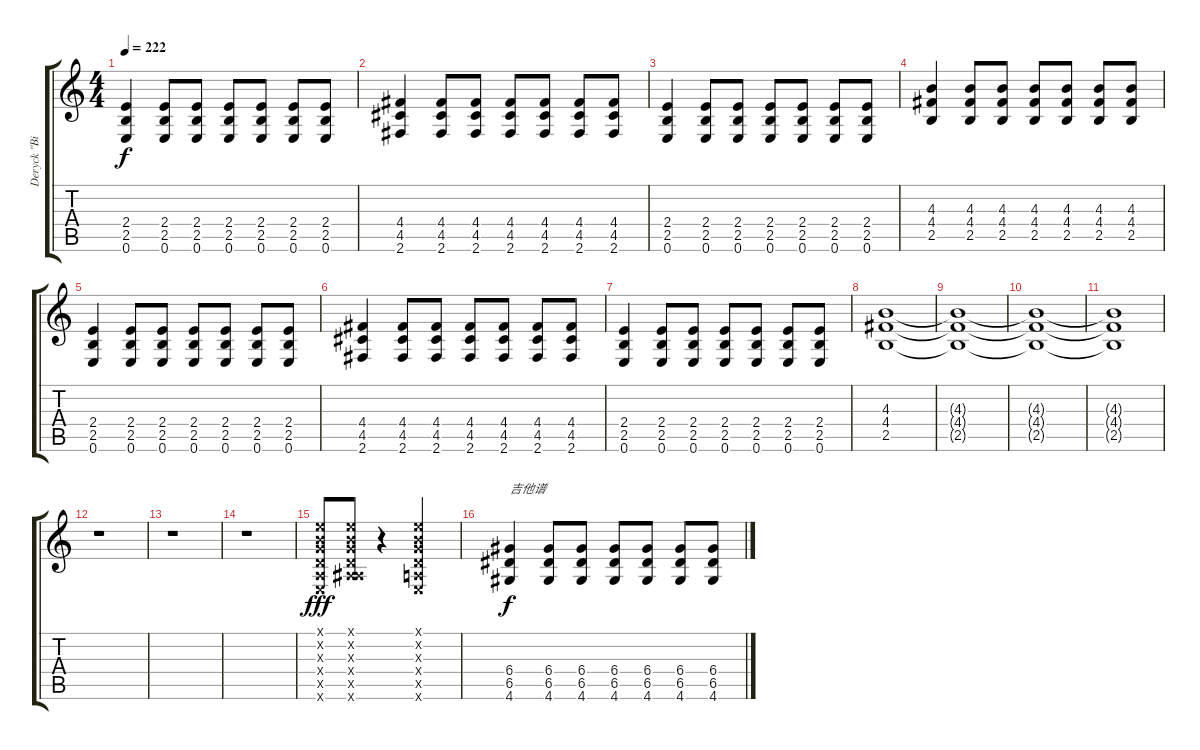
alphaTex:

\track ("Deryck \"Bizzy D\" Whibley" "Deryck \"Bi") {instrument distortionguitar}
\staff {score tabs}
\tuning (E4 B3 G3 D3 A2 E2) {hide}
\ts (4 4)
\tempo 222
\clef g2
\ks c
(2.4 2.5 0.6).4{dy f} (2.4 2.5 0.6).8 (2.4 2.5 0.6).8 (2.4 2.5 0.6).8 (2.4 2.5 0.6).8 (2.4 2.5 0.6).8 (2.4 2.5 0.6).8 |
(4.4 4.5 2.6).4 (4.4 4.5 2.6).8 (4.4 4.5 2.6).8 (4.4 4.5 2.6).8 (4.4 4.5 2.6).8 (4.4 4.5 2.6).8 (4.4 4.5 2.6).8 |
(2.4 2.5 0.6).4 (2.4 2.5 0.6).8 (2.4 2.5 0.6).8 (2.4 2.5 0.6).8 (2.4 2.5 0.6).8 (2.4 2.5 0.6).8 (2.4 2.5 0.6).8 |
(4.3 4.4 2.5).4 (4.3 4.4 2.5).8 (4.3 4.4 2.5).8 (4.3 4.4 2.5).8 (4.3 4.4 2.5).8 (4.3 4.4 2.5).8 (4.3 4.4 2.5).8 |
(2.4 2.5 0.6).4 (2.4 2.5 0.6).8 (2.4 2.5 0.6).8 (2.4 2.5 0.6).8 (2.4 2.5 0.6).8 (2.4 2.5 0.6).8 (2.4 2.5 0.6).8 |
(4.4 4.5 2.6).4 (4.4 4.5 2.6).8 (4.4 4.5 2.6).8 (4.4 4.5 2.6).8 (4.4 4.5 2.6).8 (4.4 4.5 2.6).8 (4.4 4.5 2.6).8 |
(2.4 2.5 0.6).4 (2.4 2.5 0.6).8 (2.4 2.5 0.6).8 (2.4 2.5 0.6).8 (2.4 2.5 0.6).8 (2.4 2.5 0.6).8 (2.4 2.5 0.6).8 |
(4.3 4.4 2.5).1{volume 0} |
(4.3{t} 4.4{t} 2.5{t}).1 |
(4.3{t} 4.4{t} 2.5{t}).1 |
(4.3{t} 4.4{t} 2.5{t}).1 |
r.1 |
r.1 |
r.1 |
(0.1{x} 0.2{x} 0.3{x} 0.4{x} 0.5{x} 0.6{x}).8{dy fff volume 16} (0.1{x} 0.2{x} 0.3{x} 0.4{x} 0.5{x} 6.6{x}).8 r.4 (0.1{x} 0.2{x} 0.3{x} 0.4{x} 0.5{x} 0.6{x}).2 |
(6.4 6.5 4.6).4{txt "吉他谱" dy f volume 13} (6.4 6.5 4.6).8 (6.4 6.5 4.6).8 (6.4 6.5 4.6).8 (6.4 6.5 4.6).8 (6.4 6.5 4.6).8 (6.4 6.5 4.6).8
